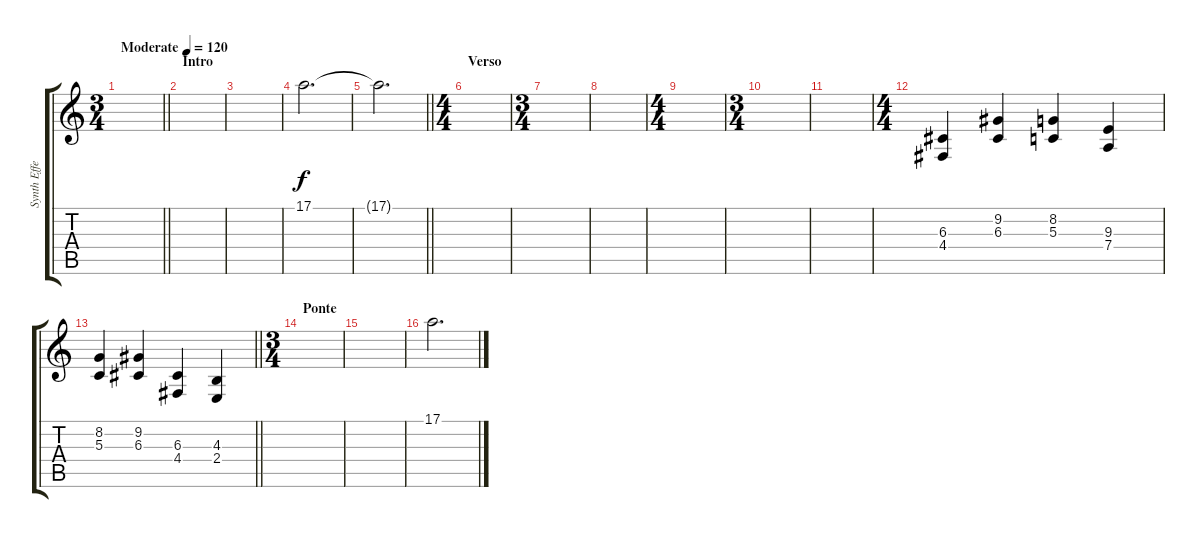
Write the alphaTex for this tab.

\track ("Synth Effects" "Synth Effe") {instrument churchorgan}
\staff {score tabs}
\tuning (E4 B3 G3 D3 A2 E2) {hide}
\ts (3 4)
\tempo (120 "Moderate")
\clef g2
\barLineRight lightlight
\ks c
|
\section ("" "Intro")
|
|
17.1.2{d instrument synthbrass1} |
\barLineRight lightlight
17.1{t}.2{d} |
\ts (4 4)
\section ("" "Verso")
|
\ts (3 4)
|
|
\ts (4 4)
|
\ts (3 4)
|
|
\ts (4 4)
(6.3 4.4).4 (9.2 6.3).4 (8.2 5.3).4 (9.3 7.4).4 |
\barLineRight lightlight
(8.2 5.3).4 (9.2 6.3).4 (6.3 4.4).4 (4.3 2.4).4 |
\ts (3 4)
\section ("" "Ponte")
|
|
17.1.2{d instrument synthbrass1}
